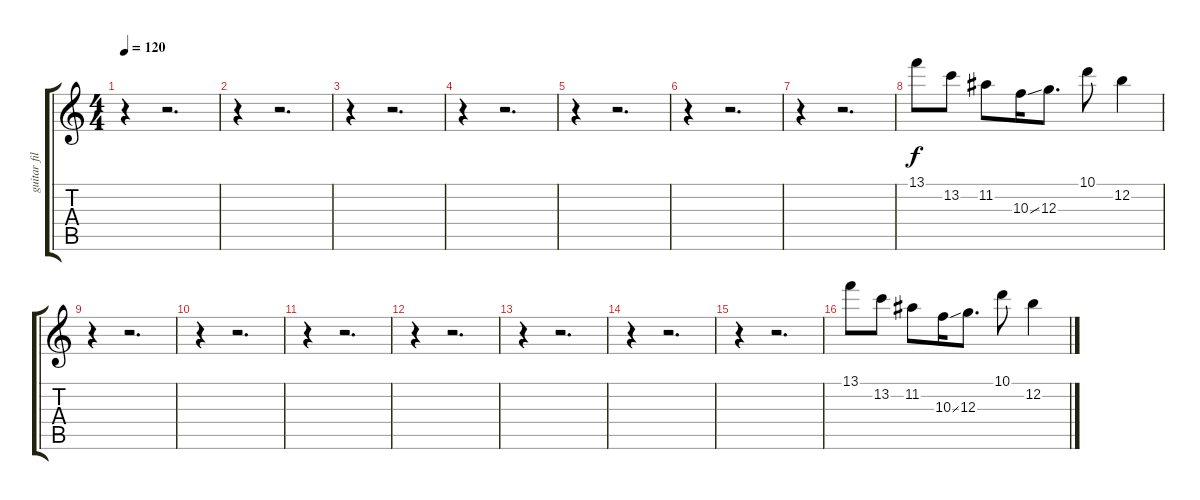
\track ("guitar fill" "guitar fil") {instrument distortionguitar}
\staff {score tabs}
\tuning (E4 B3 G3 D3 A2 E2) {hide}
\ts (4 4)
\tempo 120
\clef g2
\ks c
r.4{dy f} r.2{d} |
r.4 r.2{d} |
r.4 r.2{d} |
r.4 r.2{d} |
r.4 r.2{d} |
r.4 r.2{d} |
r.4 r.2{d} |
13.1.8 13.2.8 11.2.8 10.3{ss}.16 12.3.8{d} 10.1.8 12.2.4 |
r.4 r.2{d} |
r.4 r.2{d} |
r.4 r.2{d} |
r.4 r.2{d} |
r.4 r.2{d} |
r.4 r.2{d} |
r.4 r.2{d} |
13.1.8 13.2.8 11.2.8 10.3{ss}.16 12.3.8{d} 10.1.8 12.2.4
